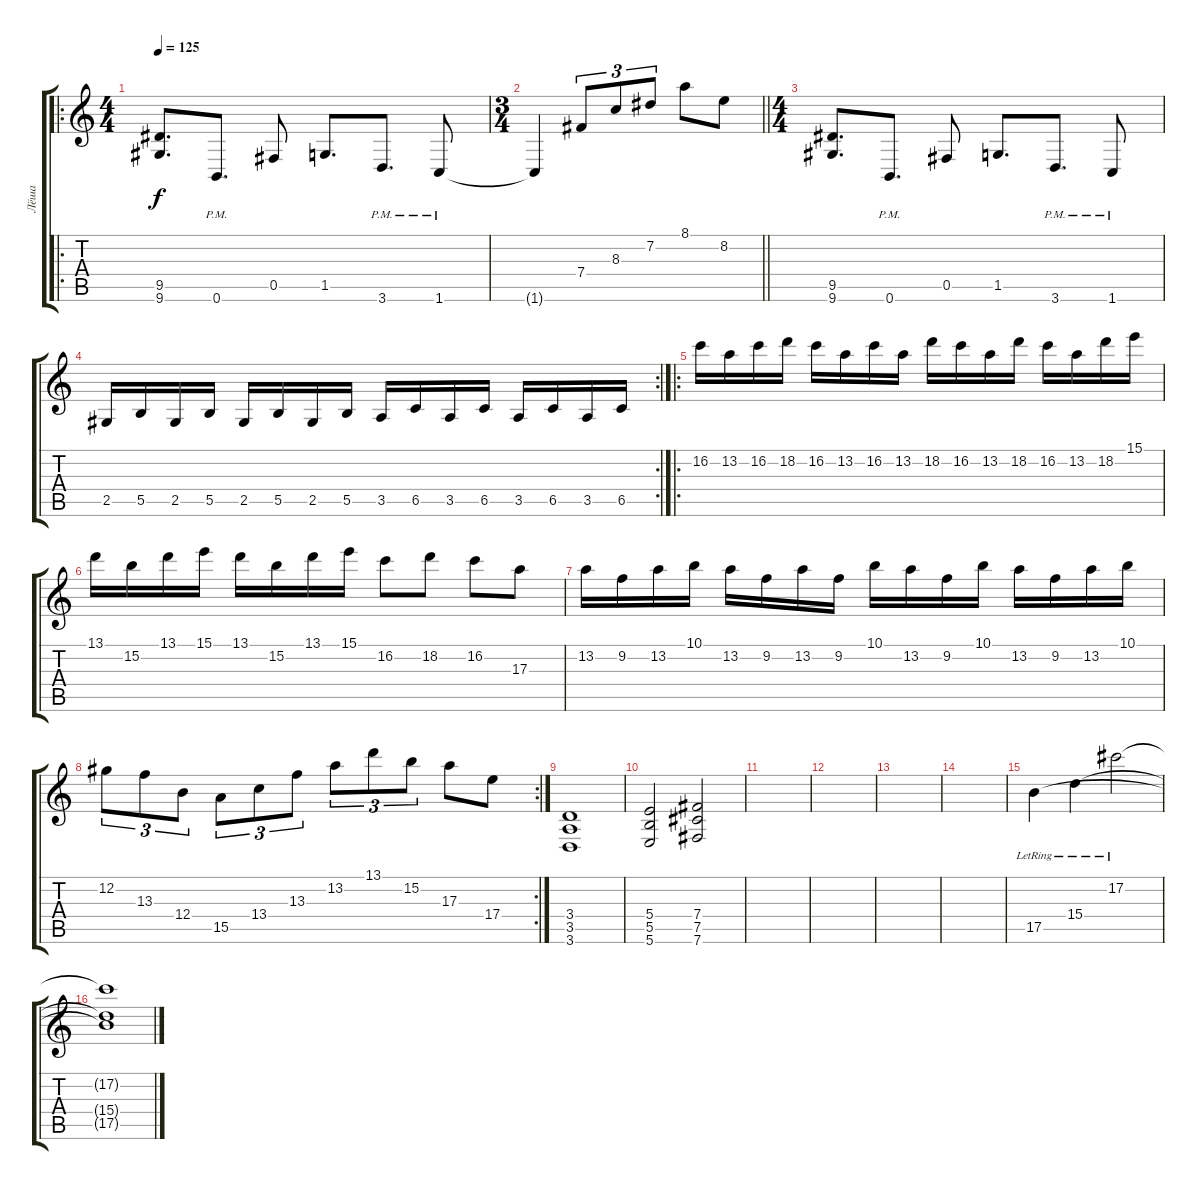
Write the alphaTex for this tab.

\track ("Лёша" "Лёша") {instrument distortionguitar}
\staff {score tabs}
\tuning (Db4 Ab3 E3 B2 Gb2 B1) {hide}
\ro
\ts (4 4)
\tempo 125
\clef g2
\ks c
(9.5 9.6).8{d dy f} 0.6{pm}.8{d} 0.5.8 1.5.8{d} 3.6{pm}.8{d} 1.6{pm}.8 |
\ts (3 4)
\barLineRight lightlight
1.6{t}.4 7.4.8{tu (3 2)} 8.3.8{tu (3 2)} 7.2.8{tu (3 2)} 8.1.8 8.2.8 |
\ts (4 4)
(9.5 9.6).8{d} 0.6{pm}.8{d} 0.5.8 1.5.8{d} 3.6{pm}.8{d} 1.6{pm}.8 |
\rc 2
2.5.16 5.5.16 2.5.16 5.5.16 2.5.16 5.5.16 2.5.16 5.5.16 3.5.16 6.5.16 3.5.16 6.5.16 3.5.16 6.5.16 3.5.16 6.5.16 |
\ro
16.2.16 13.2.16 16.2.16 18.2.16 16.2.16 13.2.16 16.2.16 13.2.16 18.2.16 16.2.16 13.2.16 18.2.16 16.2.16 13.2.16 18.2.16 15.1.16 |
13.1.16 15.2.16 13.1.16 15.1.16 13.1.16 15.2.16 13.1.16 15.1.16 16.2.8 18.2.8 16.2.8 17.3.8 |
13.2.16 9.2.16 13.2.16 10.1.16 13.2.16 9.2.16 13.2.16 9.2.16 10.1.16 13.2.16 9.2.16 10.1.16 13.2.16 9.2.16 13.2.16 10.1.16 |
\rc 2
12.2.8{tu (3 2)} 13.3.8{tu (3 2)} 12.4.8{tu (3 2)} 15.5.8{tu (3 2)} 13.4.8{tu (3 2)} 13.3.8{tu (3 2)} 13.2.8{tu (3 2)} 13.1.8{tu (3 2)} 15.2.8{tu (3 2)} 17.3.8 17.4.8 |
(3.4 3.5 3.6).1 |
(5.4 5.5 5.6).2 (7.4 7.5 7.6).2 |
|
|
|
|
17.5{lr}.4{instrument electricguitarmuted} 15.4{lr}.4 17.2{lr}.2 |
(17.2{t} 15.4{t} 17.5{t}).1
